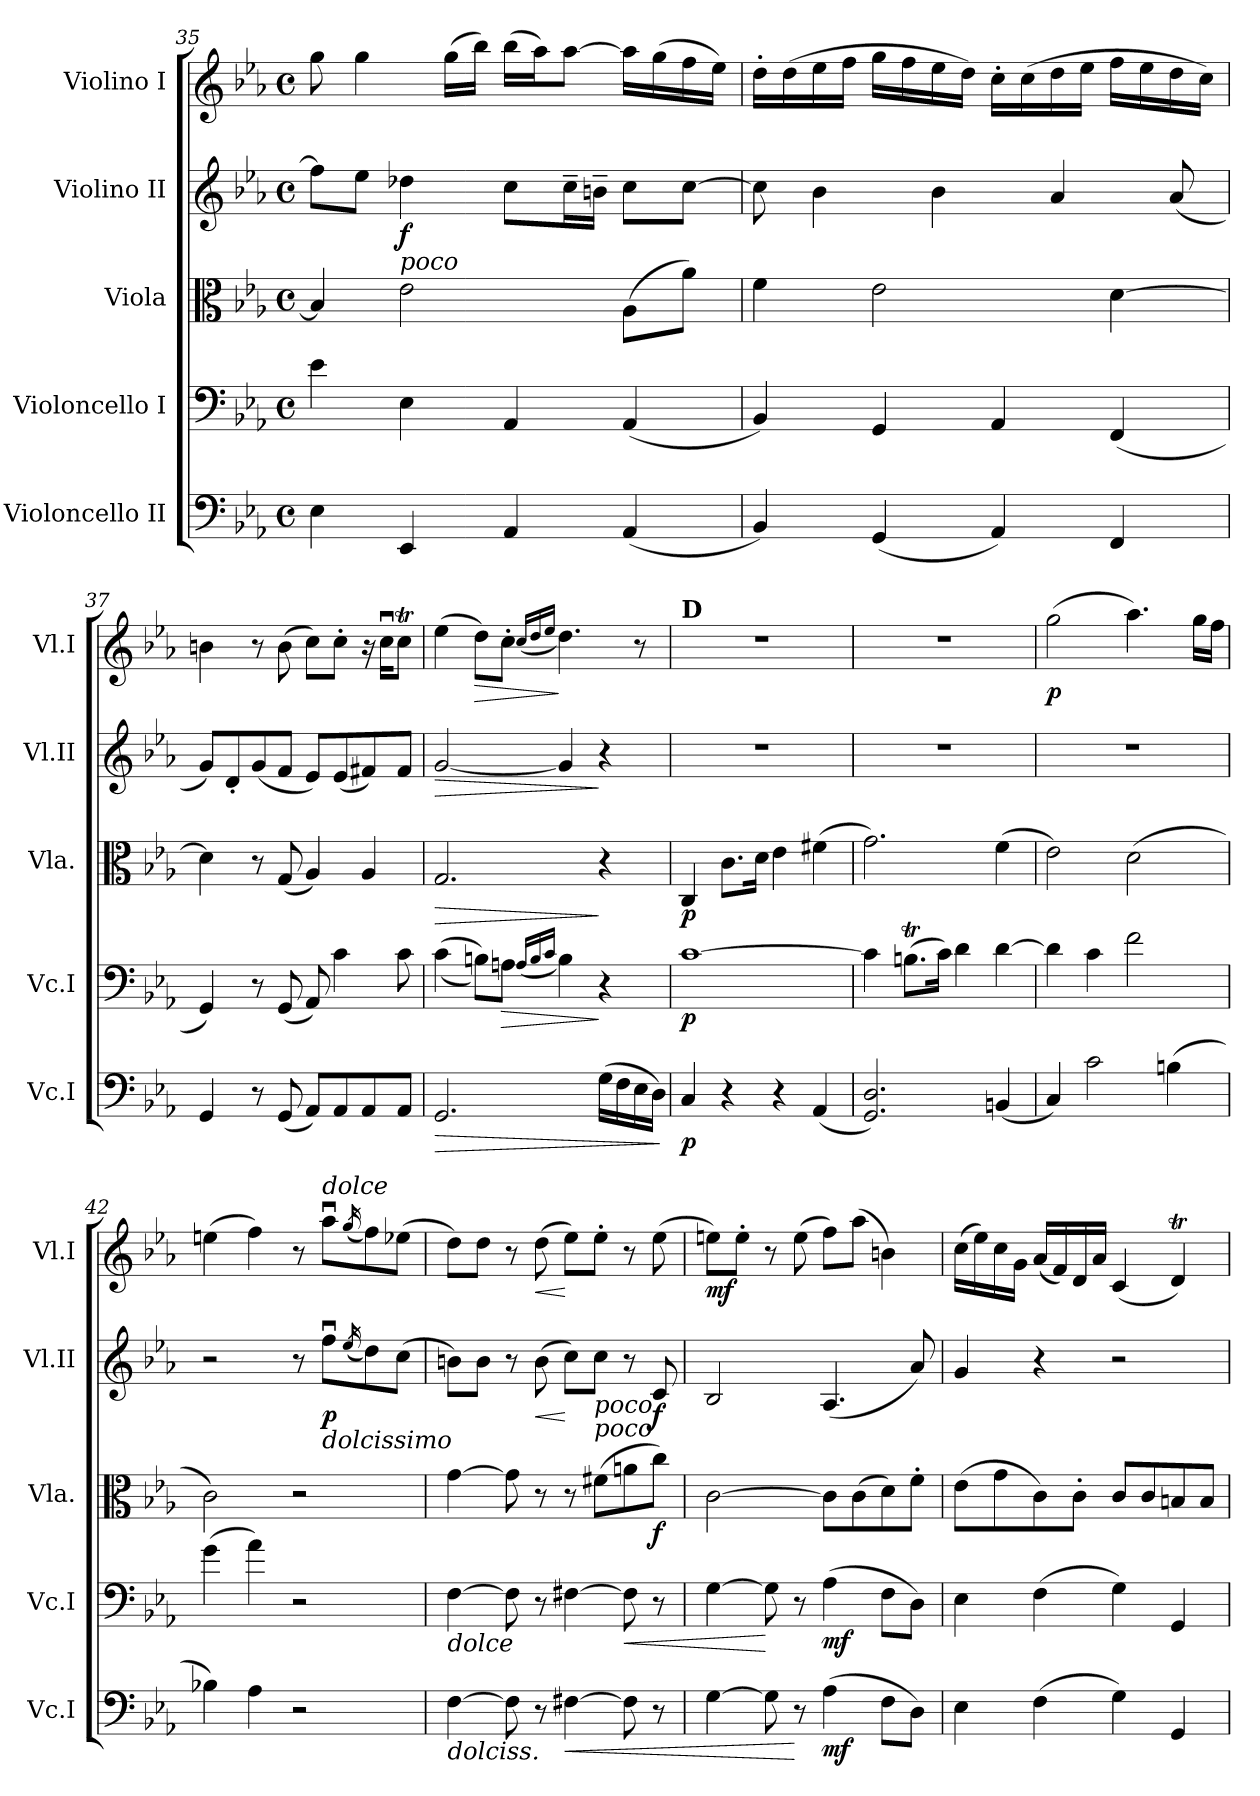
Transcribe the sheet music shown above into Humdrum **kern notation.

**kern	**dynam	**kern	**dynam	**kern	**dynam	**kern	**dynam	**kern	**dynam
*part5	*part5	*part4	*part4	*part3	*part3	*part2	*part2	*part1	*part1
*staff5	*staff5	*staff4	*staff4	*staff3	*staff3	*staff2	*staff2	*staff1	*staff1
*I"Violoncello II	*	*I"Violoncello I	*	*I"Viola	*	*I"Violino II	*	*I"Violino I	*
*I'Vc.I	*	*I'Vc.I	*	*I'Vla.	*	*I'Vl.II	*	*I'Vl.I	*
*clefF4	*	*clefF4	*	*clefC3	*	*clefG2	*	*clefG2	*
*k[b-e-a-]	*	*k[b-e-a-]	*	*k[b-e-a-]	*	*k[b-e-a-]	*	*k[b-e-a-]	*
*M4/4	*	*M4/4	*	*M4/4	*	*M4/4	*	*M4/4	*
*met(c)	*	*met(c)	*	*met(c)	*	*met(c)	*	*met(c)	*
=35	=35	=35	=35	=35	=35	=35	=35	=35	=35
4E-\	.	4e-\	.	4B-/]	.	8ff\L]	.	8gg\	.
.	.	.	.	.	.	8ee-\J	.	4gg\	.
!	!	!	!	!	!	!LO:TX:b:i:t=poco	!	!	!
!	!	!	!	!	!	!	!LO:DY:b	!	!
4EE-/	.	4E-\	.	2e-\	.	4dd-X\	f	.	.
.	.	.	.	.	.	.	.	(>16gg\LL	.
.	.	.	.	.	.	.	.	16bb-\JJ)	.
4AA-/	.	4AA-/	.	.	.	8cc\L	.	(>16bb-\LL	.
.	.	.	.	.	.	.	.	16aa-\J)	.
.	.	.	.	.	.	16cc~\L	.	[8aa-\J	.
.	.	.	.	.	.	16bn~\JJ	.	.	.
(<4AA-/	.	(<4AA-/	.	(>8A-\L	.	8cc\L	.	16aa-\LL]	.
.	.	.	.	.	.	.	.	(>16gg\	.
.	.	.	.	8a-\J)	.	[8cc\J	.	16ff\	.
.	.	.	.	.	.	.	.	16ee-\JJ)	.
=36	=36	=36	=36	=36	=36	=36	=36	=36	=36
4BB-/)	.	4BB-/)	.	4f\	.	8cc\]	.	16dd'\LL	.
.	.	.	.	.	.	.	.	(>16dd\	.
.	.	.	.	.	.	4b-\	.	16ee-\	.
.	.	.	.	.	.	.	.	16ff\JJ	.
(<4GG/	.	4GG/	.	2e-\	.	.	.	16gg\LL	.
.	.	.	.	.	.	.	.	16ff\	.
.	.	.	.	.	.	4b-\	.	16ee-\	.
.	.	.	.	.	.	.	.	16dd\JJ)	.
4AA-/)	.	4AA-/	.	.	.	.	.	16cc'\LL	.
.	.	.	.	.	.	.	.	(>16cc\	.
.	.	.	.	.	.	4a-/	.	16dd\	.
.	.	.	.	.	.	.	.	16ee-\JJ	.
4FF/	.	(<4FF/	.	[4d\	.	.	.	16ff\LL	.
.	.	.	.	.	.	.	.	16ee-\	.
.	.	.	.	.	.	(<8a-/	.	16dd\	.
.	.	.	.	.	.	.	.	16cc\JJ)	.
!!LO:LB:g=z
=37	=37	=37	=37	=37	=37	=37	=37	=37	=37
4GG/	.	4GG/)	.	4d\]	.	8g/L)	.	4bn\	.
.	.	.	.	.	.	8d'/	.	.	.
8r	.	8r	.	8r	.	(<8g/	.	8r	.
(<8GG/	.	(<8GG/	.	(<8G/	.	8f/J	.	(>8b\	.
8AA-/L)	.	8AA-/)	.	4A-/)	.	8e-/L)	.	8cc\L)	.
8AA-/	.	4c\	.	.	.	(<8e-/	.	8cc'\J	.
8AA-/	.	.	.	4A-/	.	8f#X/)	.	16r	.
.	.	.	.	.	.	.	.	16ccu\KL	.
8AA-/J	.	8c\	.	.	.	8f#/J	.	8ccT\J	.
=38	=38	=38	=38	=38	=38	=38	=38	=38	=38
!	!LO:HP:b	!	!	!	!LO:HP:b	!	!LO:HP:b	!	!
2.GG/	>	(>(>4c\	.	2.G/	>	[2g/	>	(>4ee-\	.
!	!	!	!	!	!	!	!	!	!LO:HP:b
.	.	8Bn\L))	.	.	.	.	.	8dd\L)	>
!	!	!	!LO:HP:b	!	!	!	!	!	!
.	.	8An\J	>	.	.	.	.	8cc'\J	.
.	.	(<16qA/LL	.	.	.	.	.	(<16qcc/LL	.
.	.	16qB/	.	.	.	.	.	16qdd/	.
.	.	16qc/JJ	.	.	.	.	.	16qee-/JJ	.
.	.	4B\)	.	.	.	4g/]	.	4.dd\)	]
(>16G\LL	.	4r	]	4r	]	4r	]	.	.
16F\	.	.	.	.	.	.	.	.	.
16E-\	.	.	.	.	.	.	.	8r	.
16D\JJ)	.	.	.	.	.	.	.	.	.
.	]	.	.	.	.	.	.	.	.
=39	=39	=39	=39	=39	=39	=39	=39	=39	=39
!	!	!	!	!	!	!	!	!LO:TX:B:t=D	!
!	!LO:DY:b	!	!LO:DY:b	!	!LO:DY:b	!	!	!	!
4C/	p	[1c	p	4C/	p	1r	.	1r	.
4r	.	.	.	8.c\L	.	.	.	.	.
.	.	.	.	16d\Jk	.	.	.	.	.
4r	.	.	.	4e-\	.	.	.	.	.
(<4AA-/	.	.	.	(>4f#X\	.	.	.	.	.
=40	=40	=40	=40	=40	=40	=40	=40	=40	=40
2.GG/ 2.D/)	.	4c\]	.	2.g\)	.	1r	.	1r	.
.	.	(>8.Bnt\L	.	.	.	.	.	.	.
.	.	16c\Jk)	.	.	.	.	.	.	.
.	.	4d\	.	.	.	.	.	.	.
(<4BBn/	.	[4d\	.	(>4f\	.	.	.	.	.
=41	=41	=41	=41	=41	=41	=41	=41	=41	=41
!	!	!	!	!	!	!	!	!	!LO:DY:b
4C/)	.	4d\]	.	2e-\)	.	1r	.	(>2gg\	p
2c\	.	4c\	.	.	.	.	.	.	.
.	.	2f\	.	(>2d\	.	.	.	4.aa-\)	.
(>4Bn\	.	.	.	.	.	.	.	.	.
.	.	.	.	.	.	.	.	16gg\LL	.
.	.	.	.	.	.	.	.	16ff\JJ	.
!!LO:PB:g=z
=42	=42	=42	=42	=42	=42	=42	=42	=42	=42
4B-X\)	.	(>4g\	.	2c\)	.	2r	.	(>4een\	.
4A-\	.	4a-\)	.	.	.	.	.	4ff\)	.
2r	.	2r	.	2r	.	8r	.	8r	.
!	!	!	!	!	!	!	!	!LO:TX:a:i:t=dolce	!
!	!	!	!	!	!	!LO:TX:b:i:t=dolcissimo	!	!	!
!	!	!	!	!	!	!	!LO:DY:b	!	!
.	.	.	.	.	.	8ffu\L	p	8aa-u\L	.
.	.	.	.	.	.	(<16qee-/	.	(<16qgg/	.
.	.	.	.	.	.	8dd\)	.	8ff\)	.
.	.	.	.	.	.	(>8cc\J	.	(>8ee-X\J	.
=43	=43	=43	=43	=43	=43	=43	=43	=43	=43
!	!	!LO:TX:b:i:t=dolce	!	!	!	!	!	!	!
!LO:TX:b:i:t=dolciss.	!	!	!	!	!	!	!	!	!
[4F\	.	[4F\	.	[4g\	.	8bn\L)	.	8dd\L)	.
.	.	.	.	.	.	8b\J	.	8dd\J	.
8F\]	.	8F\]	.	8g\]	.	8r	.	8r	.
!	!	!	!	!	!	!	!LO:HP:b	!	!LO:HP:b
8r	.	8r	.	8r	.	(>8b\	<	(>8dd\	<
!	!LO:HP:b	!	!	!	!	!	!	!	!
[4F#X\	<	[4F#X\	.	8r	.	8cc\L)	[	8ee-\L)	[
!	!	!	!	!	!	!LO:TX:b:i:t=poco	!	!	!
!	!	!	!	!LO:TX:a:i:t=poco	!	!	!	!	!
.	.	.	.	(>8f#X\L	.	8cc\J	.	8ee-'\J	.
!	!	!	!LO:HP:b	!	!	!	!	!	!
8F#\]	.	8F#\]	<	8an\	.	8r	.	8r	.
!	!	!	!	!	!LO:DY:b	!	!LO:DY:b	!	!
8r	.	8r	.	8cc\J)	f	8c/	f	(>8ee-\	.
=44	=44	=44	=44	=44	=44	=44	=44	=44	=44
!	!	!	!	!	!	!	!	!	!LO:DY:b
[4G\	.	[4G\	.	[2c\	.	2B-/	.	8een\L)	mf
.	.	.	.	.	.	.	.	8ee'\J	.
8G\]	.	8G\]	[	.	.	.	.	8r	.
8r	[	8r	.	.	.	.	.	(>8ee\	.
!	!LO:DY:b	!	!LO:DY:b	!	!	!	!	!	!
(>4A-\	mf	(>4A-\	mf	8c\L]	.	(<4.A-/	.	8ff\L)	.
.	.	.	.	(>8c\	.	.	.	(>8aa-\J	.
8F\L	.	8F\L	.	8d\)	.	.	.	4bn\)	.
8D\J)	.	8D\J)	.	8f'\J	.	8a-/)	.	.	.
=45	=45	=45	=45	=45	=45	=45	=45	=45	=45
4E-\	.	4E-\	.	(>8e-\L	.	4g/	.	(>16cc\LL	.
.	.	.	.	.	.	.	.	16ee-\)	.
.	.	.	.	8g\	.	.	.	16cc\	.
.	.	.	.	.	.	.	.	16g\JJ	.
(>4F\	.	(>4F\	.	8c\)	.	4r	.	(<16a-/LL	.
.	.	.	.	.	.	.	.	16f/)	.
.	.	.	.	8c'\J	.	.	.	16d/	.
.	.	.	.	.	.	.	.	16a-/JJ	.
4G\)	.	4G\)	.	8c/L	.	2r	.	(<4c/	.
.	.	.	.	8c/	.	.	.	.	.
4GG/	.	4GG/	.	8Bn/	.	.	.	4dt/)	.
.	.	.	.	8B/J	.	.	.	.	.
=	=	=	=	=	=	=	=	=	=
*-	*-	*-	*-	*-	*-	*-	*-	*-	*-
